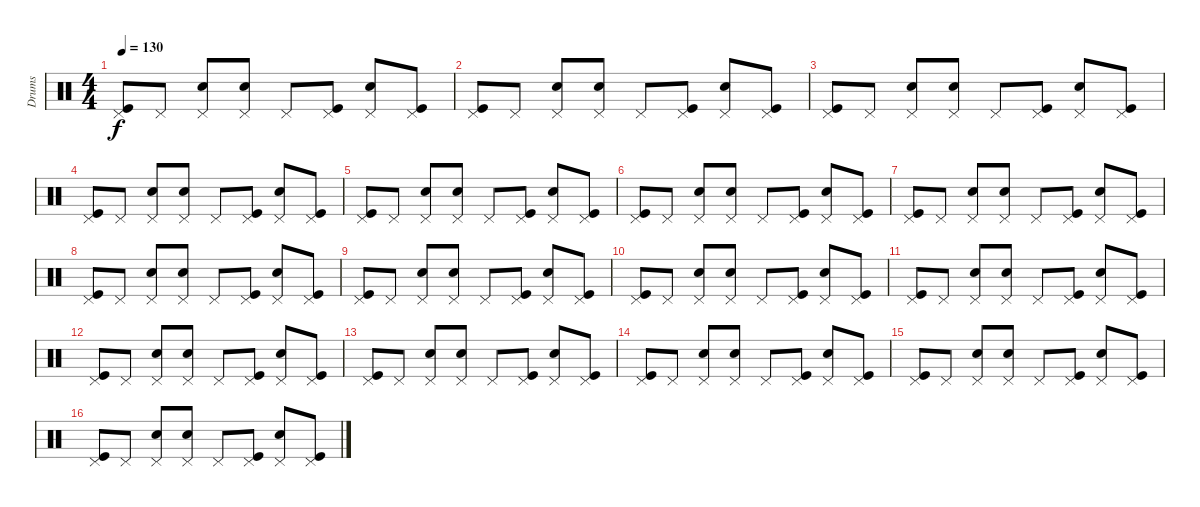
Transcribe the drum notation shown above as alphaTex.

\track ("Drums" "Drums") {instrument percussion}
\staff {score}
\articulation defaults
\ts (4 4)
\tempo 130
\clef neutral
\ks c
("Kick (hit)" "Pedal Hi-Hat (hit)").8{dy f} "Pedal Hi-Hat (hit)".8 ("Electric Snare (hit)" "Pedal Hi-Hat (hit)").8 ("Electric Snare (hit)" "Pedal Hi-Hat (hit)").8 "Pedal Hi-Hat (hit)".8 ("Kick (hit)" "Pedal Hi-Hat (hit)").8 ("Electric Snare (hit)" "Pedal Hi-Hat (hit)").8 ("Kick (hit)" "Pedal Hi-Hat (hit)").8 |
("Kick (hit)" "Pedal Hi-Hat (hit)").8 "Pedal Hi-Hat (hit)".8 ("Electric Snare (hit)" "Pedal Hi-Hat (hit)").8 ("Electric Snare (hit)" "Pedal Hi-Hat (hit)").8 "Pedal Hi-Hat (hit)".8 ("Kick (hit)" "Pedal Hi-Hat (hit)").8 ("Electric Snare (hit)" "Pedal Hi-Hat (hit)").8 ("Kick (hit)" "Pedal Hi-Hat (hit)").8 |
("Kick (hit)" "Pedal Hi-Hat (hit)").8 "Pedal Hi-Hat (hit)".8 ("Electric Snare (hit)" "Pedal Hi-Hat (hit)").8 ("Electric Snare (hit)" "Pedal Hi-Hat (hit)").8 "Pedal Hi-Hat (hit)".8 ("Kick (hit)" "Pedal Hi-Hat (hit)").8 ("Electric Snare (hit)" "Pedal Hi-Hat (hit)").8 ("Kick (hit)" "Pedal Hi-Hat (hit)").8 |
("Kick (hit)" "Pedal Hi-Hat (hit)").8 "Pedal Hi-Hat (hit)".8 ("Electric Snare (hit)" "Pedal Hi-Hat (hit)").8 ("Electric Snare (hit)" "Pedal Hi-Hat (hit)").8 "Pedal Hi-Hat (hit)".8 ("Kick (hit)" "Pedal Hi-Hat (hit)").8 ("Electric Snare (hit)" "Pedal Hi-Hat (hit)").8 ("Kick (hit)" "Pedal Hi-Hat (hit)").8 |
("Kick (hit)" "Pedal Hi-Hat (hit)").8 "Pedal Hi-Hat (hit)".8 ("Electric Snare (hit)" "Pedal Hi-Hat (hit)").8 ("Electric Snare (hit)" "Pedal Hi-Hat (hit)").8 "Pedal Hi-Hat (hit)".8 ("Kick (hit)" "Pedal Hi-Hat (hit)").8 ("Electric Snare (hit)" "Pedal Hi-Hat (hit)").8 ("Kick (hit)" "Pedal Hi-Hat (hit)").8 |
("Kick (hit)" "Pedal Hi-Hat (hit)").8 "Pedal Hi-Hat (hit)".8 ("Electric Snare (hit)" "Pedal Hi-Hat (hit)").8 ("Electric Snare (hit)" "Pedal Hi-Hat (hit)").8 "Pedal Hi-Hat (hit)".8 ("Kick (hit)" "Pedal Hi-Hat (hit)").8 ("Electric Snare (hit)" "Pedal Hi-Hat (hit)").8 ("Kick (hit)" "Pedal Hi-Hat (hit)").8 |
("Kick (hit)" "Pedal Hi-Hat (hit)").8 "Pedal Hi-Hat (hit)".8 ("Electric Snare (hit)" "Pedal Hi-Hat (hit)").8 ("Electric Snare (hit)" "Pedal Hi-Hat (hit)").8 "Pedal Hi-Hat (hit)".8 ("Kick (hit)" "Pedal Hi-Hat (hit)").8 ("Electric Snare (hit)" "Pedal Hi-Hat (hit)").8 ("Kick (hit)" "Pedal Hi-Hat (hit)").8 |
("Kick (hit)" "Pedal Hi-Hat (hit)").8 "Pedal Hi-Hat (hit)".8 ("Electric Snare (hit)" "Pedal Hi-Hat (hit)").8 ("Electric Snare (hit)" "Pedal Hi-Hat (hit)").8 "Pedal Hi-Hat (hit)".8 ("Kick (hit)" "Pedal Hi-Hat (hit)").8 ("Electric Snare (hit)" "Pedal Hi-Hat (hit)").8 ("Kick (hit)" "Pedal Hi-Hat (hit)").8 |
("Kick (hit)" "Pedal Hi-Hat (hit)").8 "Pedal Hi-Hat (hit)".8 ("Electric Snare (hit)" "Pedal Hi-Hat (hit)").8 ("Electric Snare (hit)" "Pedal Hi-Hat (hit)").8 "Pedal Hi-Hat (hit)".8 ("Kick (hit)" "Pedal Hi-Hat (hit)").8 ("Electric Snare (hit)" "Pedal Hi-Hat (hit)").8 ("Kick (hit)" "Pedal Hi-Hat (hit)").8 |
("Kick (hit)" "Pedal Hi-Hat (hit)").8 "Pedal Hi-Hat (hit)".8 ("Electric Snare (hit)" "Pedal Hi-Hat (hit)").8 ("Electric Snare (hit)" "Pedal Hi-Hat (hit)").8 "Pedal Hi-Hat (hit)".8 ("Kick (hit)" "Pedal Hi-Hat (hit)").8 ("Electric Snare (hit)" "Pedal Hi-Hat (hit)").8 ("Kick (hit)" "Pedal Hi-Hat (hit)").8 |
("Kick (hit)" "Pedal Hi-Hat (hit)").8 "Pedal Hi-Hat (hit)".8 ("Electric Snare (hit)" "Pedal Hi-Hat (hit)").8 ("Electric Snare (hit)" "Pedal Hi-Hat (hit)").8 "Pedal Hi-Hat (hit)".8 ("Kick (hit)" "Pedal Hi-Hat (hit)").8 ("Electric Snare (hit)" "Pedal Hi-Hat (hit)").8 ("Kick (hit)" "Pedal Hi-Hat (hit)").8 |
("Kick (hit)" "Pedal Hi-Hat (hit)").8 "Pedal Hi-Hat (hit)".8 ("Electric Snare (hit)" "Pedal Hi-Hat (hit)").8 ("Electric Snare (hit)" "Pedal Hi-Hat (hit)").8 "Pedal Hi-Hat (hit)".8 ("Kick (hit)" "Pedal Hi-Hat (hit)").8 ("Electric Snare (hit)" "Pedal Hi-Hat (hit)").8 ("Kick (hit)" "Pedal Hi-Hat (hit)").8 |
("Kick (hit)" "Pedal Hi-Hat (hit)").8 "Pedal Hi-Hat (hit)".8 ("Electric Snare (hit)" "Pedal Hi-Hat (hit)").8 ("Electric Snare (hit)" "Pedal Hi-Hat (hit)").8 "Pedal Hi-Hat (hit)".8 ("Kick (hit)" "Pedal Hi-Hat (hit)").8 ("Electric Snare (hit)" "Pedal Hi-Hat (hit)").8 ("Kick (hit)" "Pedal Hi-Hat (hit)").8 |
("Kick (hit)" "Pedal Hi-Hat (hit)").8 "Pedal Hi-Hat (hit)".8 ("Electric Snare (hit)" "Pedal Hi-Hat (hit)").8 ("Electric Snare (hit)" "Pedal Hi-Hat (hit)").8 "Pedal Hi-Hat (hit)".8 ("Kick (hit)" "Pedal Hi-Hat (hit)").8 ("Electric Snare (hit)" "Pedal Hi-Hat (hit)").8 ("Kick (hit)" "Pedal Hi-Hat (hit)").8 |
("Kick (hit)" "Pedal Hi-Hat (hit)").8 "Pedal Hi-Hat (hit)".8 ("Electric Snare (hit)" "Pedal Hi-Hat (hit)").8 ("Electric Snare (hit)" "Pedal Hi-Hat (hit)").8 "Pedal Hi-Hat (hit)".8 ("Kick (hit)" "Pedal Hi-Hat (hit)").8 ("Electric Snare (hit)" "Pedal Hi-Hat (hit)").8 ("Kick (hit)" "Pedal Hi-Hat (hit)").8 |
("Kick (hit)" "Pedal Hi-Hat (hit)").8 "Pedal Hi-Hat (hit)".8 ("Electric Snare (hit)" "Pedal Hi-Hat (hit)").8 ("Electric Snare (hit)" "Pedal Hi-Hat (hit)").8 "Pedal Hi-Hat (hit)".8 ("Kick (hit)" "Pedal Hi-Hat (hit)").8 ("Electric Snare (hit)" "Pedal Hi-Hat (hit)").8 ("Kick (hit)" "Pedal Hi-Hat (hit)").8
